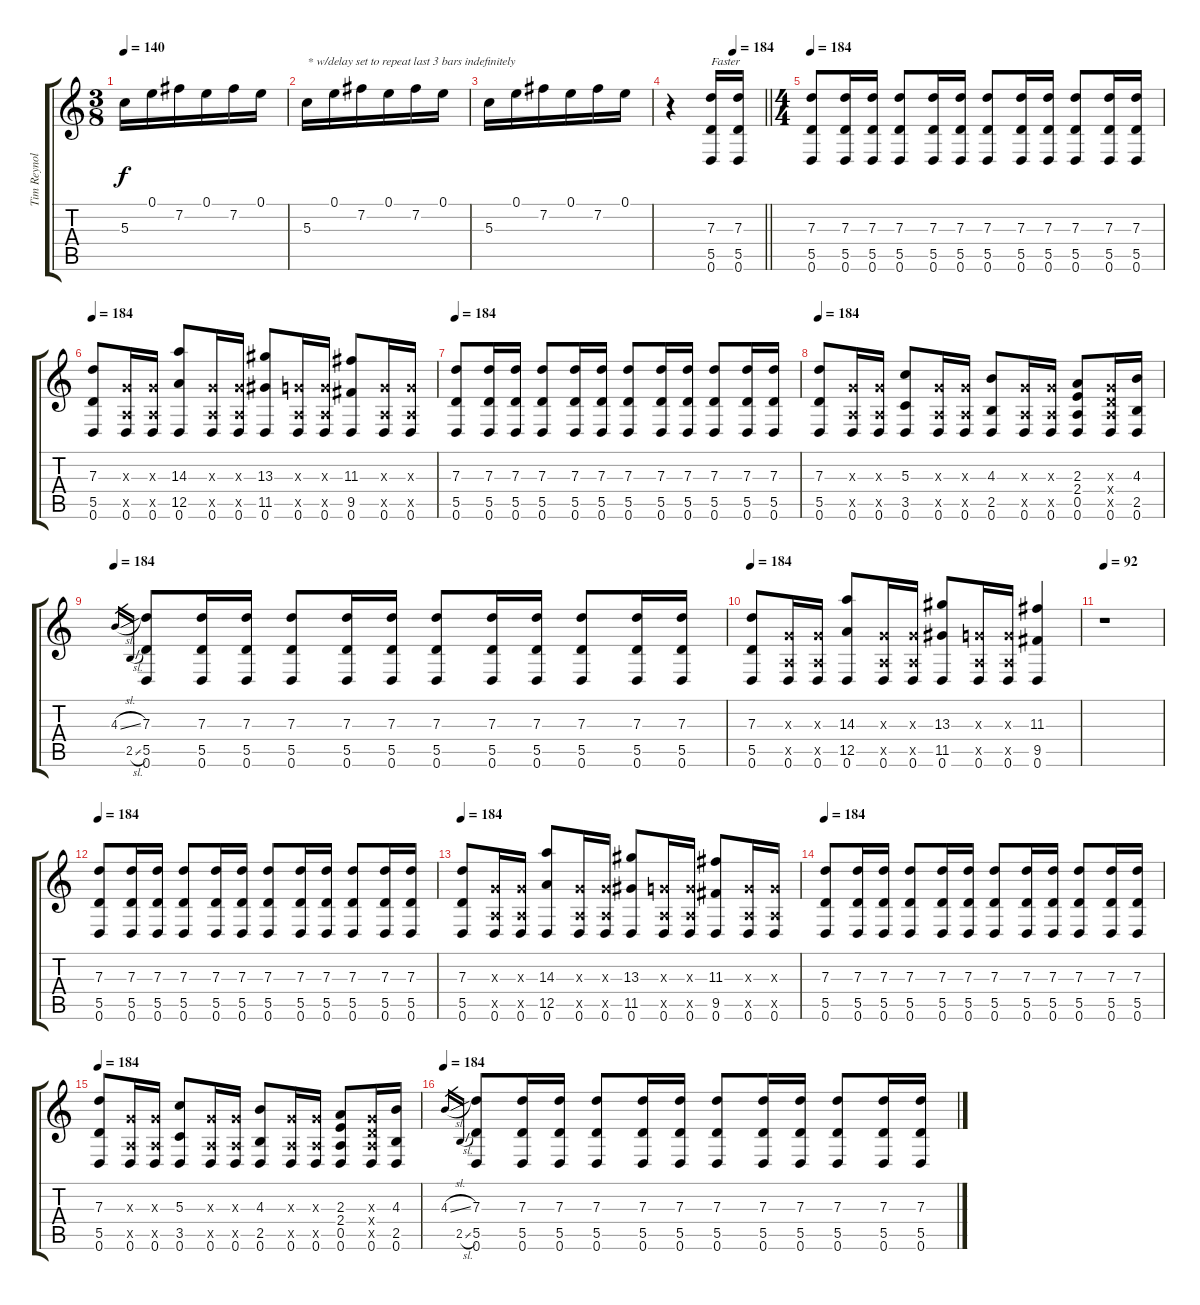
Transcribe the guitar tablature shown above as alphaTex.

\track ("Tim Reynolds" "Tim Reynol") {instrument acousticguitarsteel}
\staff {score tabs}
\tuning (E4 B3 G3 D3 A2 D2) {hide}
\ts (3 8)
\tempo 140
\clef g2
\ks c
5.3.16{dy f volume 0} 0.1.16 7.2.16 0.1.16 7.2.16 0.1.16 |
5.3.16{txt "* w/delay set to repeat last 3 bars indefinitely" volume 0} 0.1.16 7.2.16 0.1.16 7.2.16 0.1.16 |
5.3.16{volume 0} 0.1.16 7.2.16 0.1.16 7.2.16 0.1.16 |
\tempo (184 0.6666666666666666)
\barLineRight lightlight
r.4{volume 13} (7.3 5.5 0.6).16{txt "Faster"} (7.3 5.5 0.6).16 |
\ts (4 4)
\tempo 184
(7.3 5.5 0.6).8 (7.3 5.5 0.6).16 (7.3 5.5 0.6).16 (7.3 5.5 0.6).8 (7.3 5.5 0.6).16 (7.3 5.5 0.6).16 (7.3 5.5 0.6).8 (7.3 5.5 0.6).16 (7.3 5.5 0.6).16 (7.3 5.5 0.6).8 (7.3 5.5 0.6).16 (7.3 5.5 0.6).16 |
\tempo 184
(7.3 5.5 0.6).8 (0.3{x} 0.5{x} 0.6).16 (0.3{x} 0.5{x} 0.6).16 (14.3 12.5 0.6).8 (0.3{x} 0.5{x} 0.6).16 (0.3{x} 0.5{x} 0.6).16 (13.3 11.5 0.6).8 (0.3{x} 0.5{x} 0.6).16 (0.3{x} 0.5{x} 0.6).16 (11.3 9.5 0.6).8 (0.3{x} 0.5{x} 0.6).16 (0.3{x} 0.5{x} 0.6).16 |
\tempo 184
(7.3 5.5 0.6).8 (7.3 5.5 0.6).16 (7.3 5.5 0.6).16 (7.3 5.5 0.6).8 (7.3 5.5 0.6).16 (7.3 5.5 0.6).16 (7.3 5.5 0.6).8 (7.3 5.5 0.6).16 (7.3 5.5 0.6).16 (7.3 5.5 0.6).8 (7.3 5.5 0.6).16 (7.3 5.5 0.6).16 |
\tempo 184
(7.3 5.5 0.6).8 (0.3{x} 0.5{x} 0.6).16 (0.3{x} 0.5{x} 0.6).16 (5.3 3.5 0.6).8 (0.3{x} 0.5{x} 0.6).16 (0.3{x} 0.5{x} 0.6).16 (4.3 2.5 0.6).8 (0.3{x} 0.5{x} 0.6).16 (0.3{x} 0.5{x} 0.6).16 (2.3 2.4 0.5 0.6).8 (0.3{x} 0.4{x} 0.5{x} 0.6).16 (4.3 2.5 0.6).16 |
\tempo 184
4.3{sl}.16{gr} 2.5{sl}.16{gr} (7.3 5.5 0.6).8 (7.3 5.5 0.6).16 (7.3 5.5 0.6).16 (7.3 5.5 0.6).8 (7.3 5.5 0.6).16 (7.3 5.5 0.6).16 (7.3 5.5 0.6).8 (7.3 5.5 0.6).16 (7.3 5.5 0.6).16 (7.3 5.5 0.6).8 (7.3 5.5 0.6).16 (7.3 5.5 0.6).16 |
\tempo 184
(7.3 5.5 0.6).8 (0.3{x} 0.5{x} 0.6).16 (0.3{x} 0.5{x} 0.6).16 (14.3 12.5 0.6).8 (0.3{x} 0.5{x} 0.6).16 (0.3{x} 0.5{x} 0.6).16 (13.3 11.5 0.6).8 (0.3{x} 0.5{x} 0.6).16 (0.3{x} 0.5{x} 0.6).16 (11.3 9.5 0.6).4 |
\tempo 140
\tempo 92
r.1 |
\tempo 184
(7.3 5.5 0.6).8 (7.3 5.5 0.6).16 (7.3 5.5 0.6).16 (7.3 5.5 0.6).8 (7.3 5.5 0.6).16 (7.3 5.5 0.6).16 (7.3 5.5 0.6).8 (7.3 5.5 0.6).16 (7.3 5.5 0.6).16 (7.3 5.5 0.6).8 (7.3 5.5 0.6).16 (7.3 5.5 0.6).16 |
\tempo 184
(7.3 5.5 0.6).8 (0.3{x} 0.5{x} 0.6).16 (0.3{x} 0.5{x} 0.6).16 (14.3 12.5 0.6).8 (0.3{x} 0.5{x} 0.6).16 (0.3{x} 0.5{x} 0.6).16 (13.3 11.5 0.6).8 (0.3{x} 0.5{x} 0.6).16 (0.3{x} 0.5{x} 0.6).16 (11.3 9.5 0.6).8 (0.3{x} 0.5{x} 0.6).16 (0.3{x} 0.5{x} 0.6).16 |
\tempo 184
(7.3 5.5 0.6).8 (7.3 5.5 0.6).16 (7.3 5.5 0.6).16 (7.3 5.5 0.6).8 (7.3 5.5 0.6).16 (7.3 5.5 0.6).16 (7.3 5.5 0.6).8 (7.3 5.5 0.6).16 (7.3 5.5 0.6).16 (7.3 5.5 0.6).8 (7.3 5.5 0.6).16 (7.3 5.5 0.6).16 |
\tempo 184
(7.3 5.5 0.6).8 (0.3{x} 0.5{x} 0.6).16 (0.3{x} 0.5{x} 0.6).16 (5.3 3.5 0.6).8 (0.3{x} 0.5{x} 0.6).16 (0.3{x} 0.5{x} 0.6).16 (4.3 2.5 0.6).8 (0.3{x} 0.5{x} 0.6).16 (0.3{x} 0.5{x} 0.6).16 (2.3 2.4 0.5 0.6).8 (0.3{x} 0.4{x} 0.5{x} 0.6).16 (4.3 2.5 0.6).16 |
\tempo 184
4.3{sl}.16{gr} 2.5{sl}.16{gr} (7.3 5.5 0.6).8 (7.3 5.5 0.6).16 (7.3 5.5 0.6).16 (7.3 5.5 0.6).8 (7.3 5.5 0.6).16 (7.3 5.5 0.6).16 (7.3 5.5 0.6).8 (7.3 5.5 0.6).16 (7.3 5.5 0.6).16 (7.3 5.5 0.6).8 (7.3 5.5 0.6).16 (7.3 5.5 0.6).16
